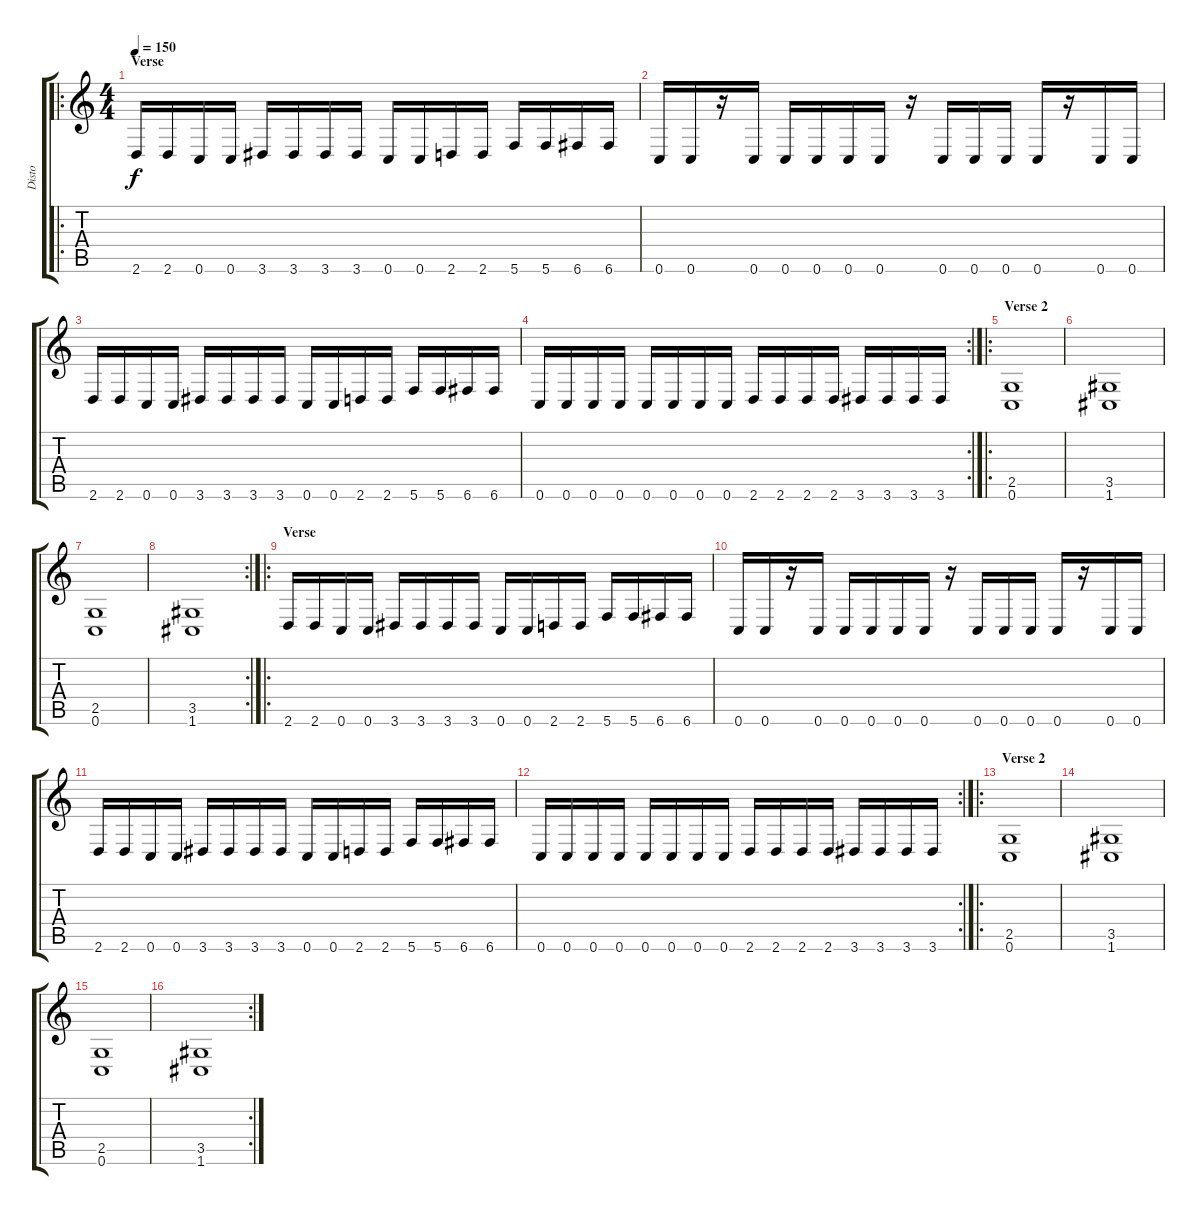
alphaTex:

\track ("Disto" "Disto") {instrument distortionguitar}
\staff {score tabs}
\tuning (C4 G3 Eb3 Bb2 F2 C2) {hide}
\ro
\ts (4 4)
\section ("" "Verse")
\tempo 150
\clef g2
\ks c
2.6.16{dy f} 2.6.16 0.6.16 0.6.16 3.6.16 3.6.16 3.6.16 3.6.16 0.6.16 0.6.16 2.6.16 2.6.16 5.6.16 5.6.16 6.6.16 6.6.16 |
0.6.16 0.6.16 r.16 0.6.16 0.6.16 0.6.16 0.6.16 0.6.16 r.16 0.6.16 0.6.16 0.6.16 0.6.16 r.16 0.6.16 0.6.16 |
2.6.16 2.6.16 0.6.16 0.6.16 3.6.16 3.6.16 3.6.16 3.6.16 0.6.16 0.6.16 2.6.16 2.6.16 5.6.16 5.6.16 6.6.16 6.6.16 |
\rc 2
0.6.16 0.6.16 0.6.16 0.6.16 0.6.16 0.6.16 0.6.16 0.6.16 2.6.16 2.6.16 2.6.16 2.6.16 3.6.16 3.6.16 3.6.16 3.6.16 |
\ro
\section ("" "Verse 2")
(2.5 0.6).1 |
(3.5 1.6).1 |
(2.5 0.6).1 |
\rc 2
(3.5 1.6).1 |
\ro
\section ("" "Verse")
2.6.16 2.6.16 0.6.16 0.6.16 3.6.16 3.6.16 3.6.16 3.6.16 0.6.16 0.6.16 2.6.16 2.6.16 5.6.16 5.6.16 6.6.16 6.6.16 |
0.6.16 0.6.16 r.16 0.6.16 0.6.16 0.6.16 0.6.16 0.6.16 r.16 0.6.16 0.6.16 0.6.16 0.6.16 r.16 0.6.16 0.6.16 |
2.6.16 2.6.16 0.6.16 0.6.16 3.6.16 3.6.16 3.6.16 3.6.16 0.6.16 0.6.16 2.6.16 2.6.16 5.6.16 5.6.16 6.6.16 6.6.16 |
\rc 2
0.6.16 0.6.16 0.6.16 0.6.16 0.6.16 0.6.16 0.6.16 0.6.16 2.6.16 2.6.16 2.6.16 2.6.16 3.6.16 3.6.16 3.6.16 3.6.16 |
\ro
\section ("" "Verse 2")
(2.5 0.6).1 |
(3.5 1.6).1 |
(2.5 0.6).1 |
\rc 2
(3.5 1.6).1
